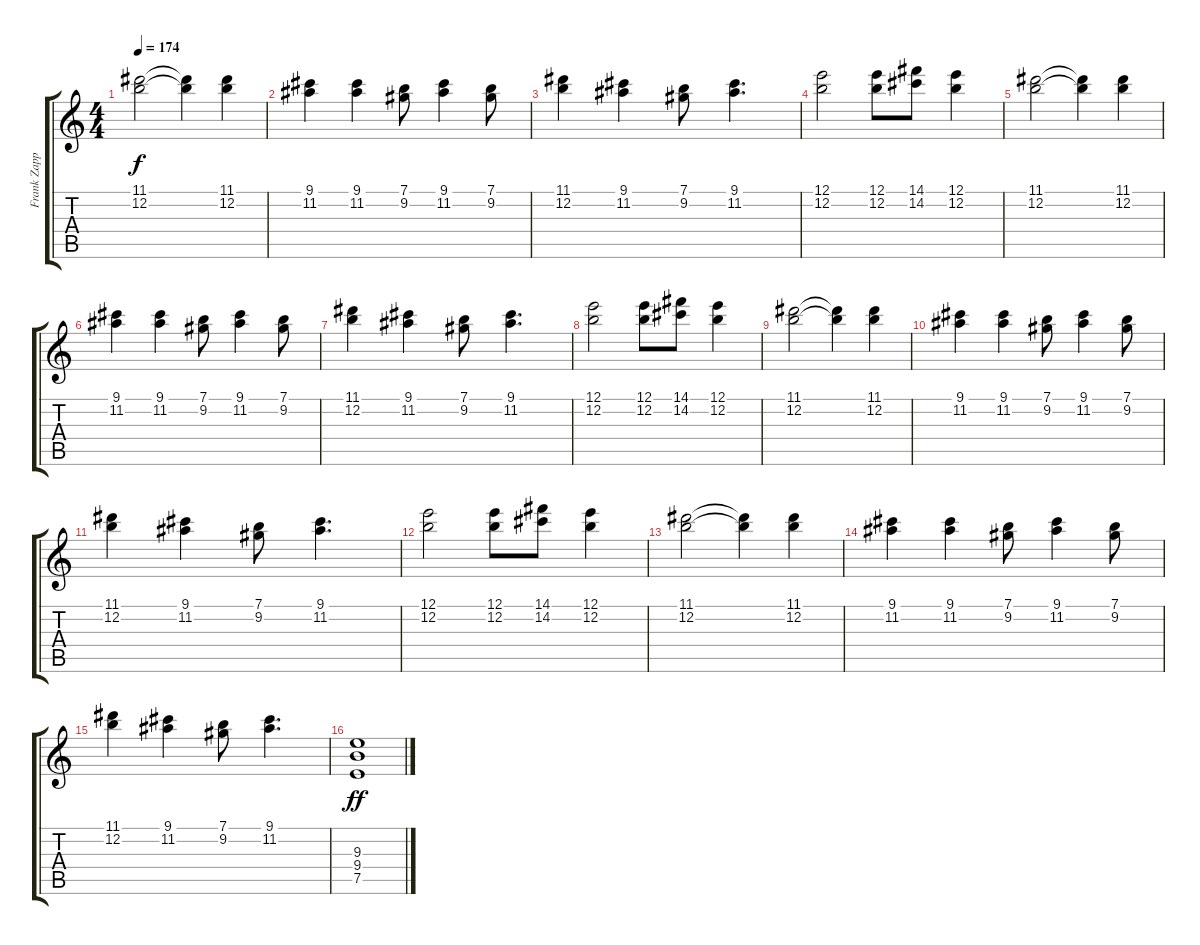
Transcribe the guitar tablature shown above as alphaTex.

\track ("Frank Zappa" "Frank Zapp") {instrument overdrivenguitar}
\staff {score tabs}
\tuning (E4 B3 G3 D3 A2 E2) {hide}
\ts (4 4)
\tempo 174
\clef g2
\ks c
(11.1 12.2).2{dy f} (11.1{t} 12.2{t}).4 (11.1 12.2).4 |
(9.1 11.2).4 (9.1 11.2).4 (7.1 9.2).8 (9.1 11.2).4 (7.1 9.2).8 |
(11.1 12.2).4 (9.1 11.2).4 (7.1 9.2).8 (9.1 11.2).4{d} |
(12.1 12.2).2 (12.1 12.2).8 (14.1 14.2).8 (12.1 12.2).4 |
(11.1 12.2).2 (11.1{t} 12.2{t}).4 (11.1 12.2).4 |
(9.1 11.2).4 (9.1 11.2).4 (7.1 9.2).8 (9.1 11.2).4 (7.1 9.2).8 |
(11.1 12.2).4 (9.1 11.2).4 (7.1 9.2).8 (9.1 11.2).4{d} |
(12.1 12.2).2 (12.1 12.2).8 (14.1 14.2).8 (12.1 12.2).4 |
(11.1 12.2).2 (11.1{t} 12.2{t}).4 (11.1 12.2).4 |
(9.1 11.2).4 (9.1 11.2).4 (7.1 9.2).8 (9.1 11.2).4 (7.1 9.2).8 |
(11.1 12.2).4 (9.1 11.2).4 (7.1 9.2).8 (9.1 11.2).4{d} |
(12.1 12.2).2 (12.1 12.2).8 (14.1 14.2).8 (12.1 12.2).4 |
(11.1 12.2).2 (11.1{t} 12.2{t}).4 (11.1 12.2).4 |
(9.1 11.2).4 (9.1 11.2).4 (7.1 9.2).8 (9.1 11.2).4 (7.1 9.2).8 |
(11.1 12.2).4 (9.1 11.2).4 (7.1 9.2).8 (9.1 11.2).4{d} |
(9.3 9.4 7.5).1{dy ff}
